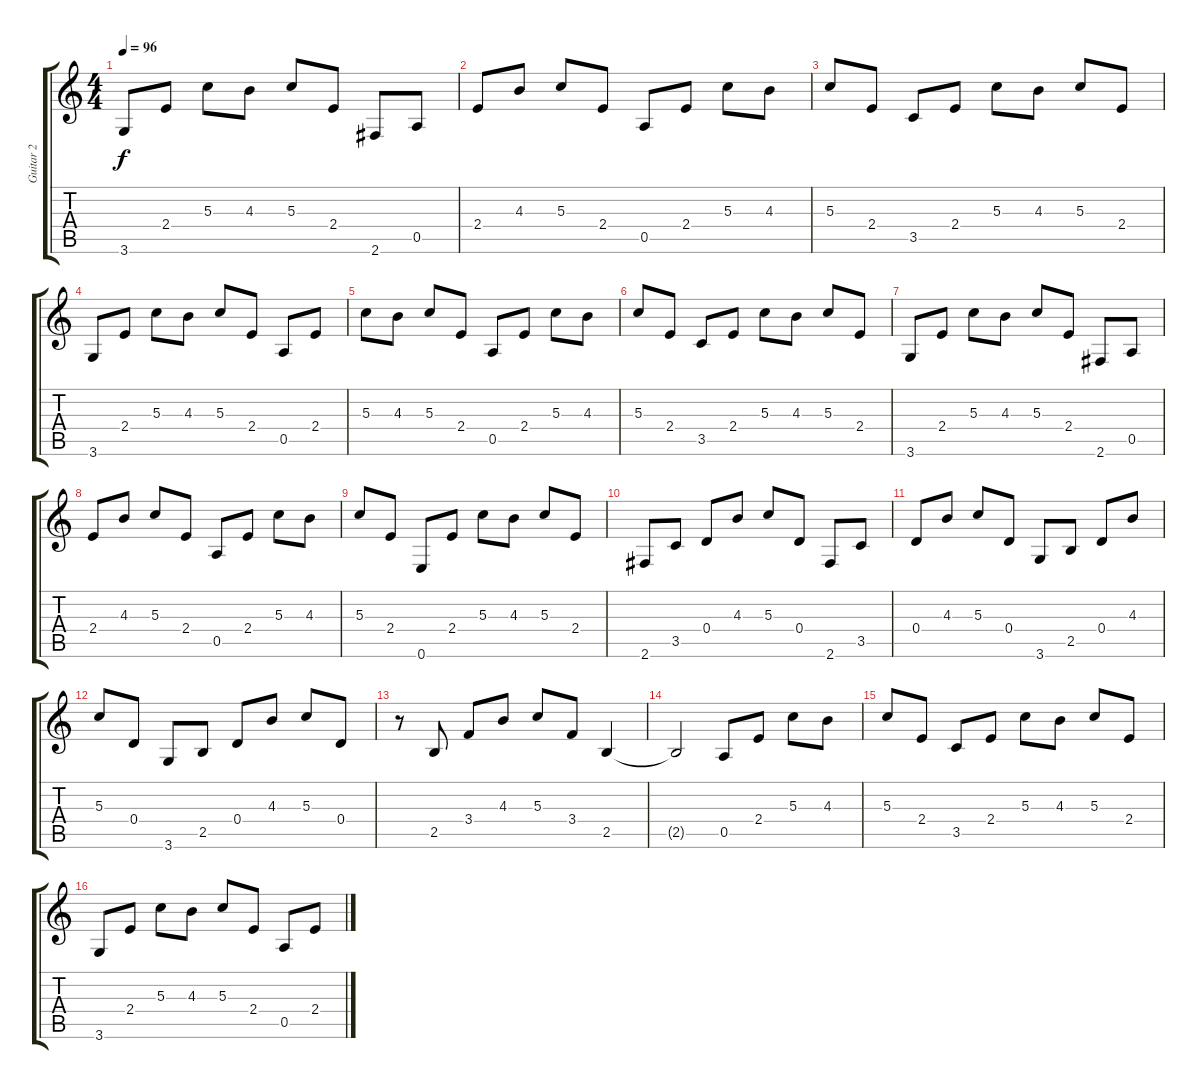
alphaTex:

\track ("Guitar 2" "Guitar 2") {instrument electricguitarclean}
\staff {score tabs}
\tuning (E4 B3 G3 D3 A2 E2) {hide}
\ts (4 4)
\tempo 96
\clef g2
\ks c
3.6.8{dy f} 2.4.8 5.3.8 4.3.8 5.3.8 2.4.8 2.6.8 0.5.8 |
2.4.8 4.3.8 5.3.8 2.4.8 0.5.8 2.4.8 5.3.8 4.3.8 |
5.3.8 2.4.8 3.5.8 2.4.8 5.3.8 4.3.8 5.3.8 2.4.8 |
3.6.8 2.4.8 5.3.8 4.3.8 5.3.8 2.4.8 0.5.8 2.4.8 |
5.3.8 4.3.8 5.3.8 2.4.8 0.5.8 2.4.8 5.3.8 4.3.8 |
5.3.8 2.4.8 3.5.8 2.4.8 5.3.8 4.3.8 5.3.8 2.4.8 |
3.6.8 2.4.8 5.3.8 4.3.8 5.3.8 2.4.8 2.6.8 0.5.8 |
2.4.8 4.3.8 5.3.8 2.4.8 0.5.8 2.4.8 5.3.8 4.3.8 |
5.3.8 2.4.8 0.6.8 2.4.8 5.3.8 4.3.8 5.3.8 2.4.8 |
2.6.8 3.5.8 0.4.8 4.3.8 5.3.8 0.4.8 2.6.8 3.5.8 |
0.4.8 4.3.8 5.3.8 0.4.8 3.6.8 2.5.8 0.4.8 4.3.8 |
5.3.8 0.4.8 3.6.8 2.5.8 0.4.8 4.3.8 5.3.8 0.4.8 |
r.8 2.5.8 3.4.8 4.3.8 5.3.8 3.4.8 2.5.4 |
2.5{t}.2 0.5.8 2.4.8 5.3.8 4.3.8 |
5.3.8 2.4.8 3.5.8 2.4.8 5.3.8 4.3.8 5.3.8 2.4.8 |
3.6.8 2.4.8 5.3.8 4.3.8 5.3.8 2.4.8 0.5.8 2.4.8
